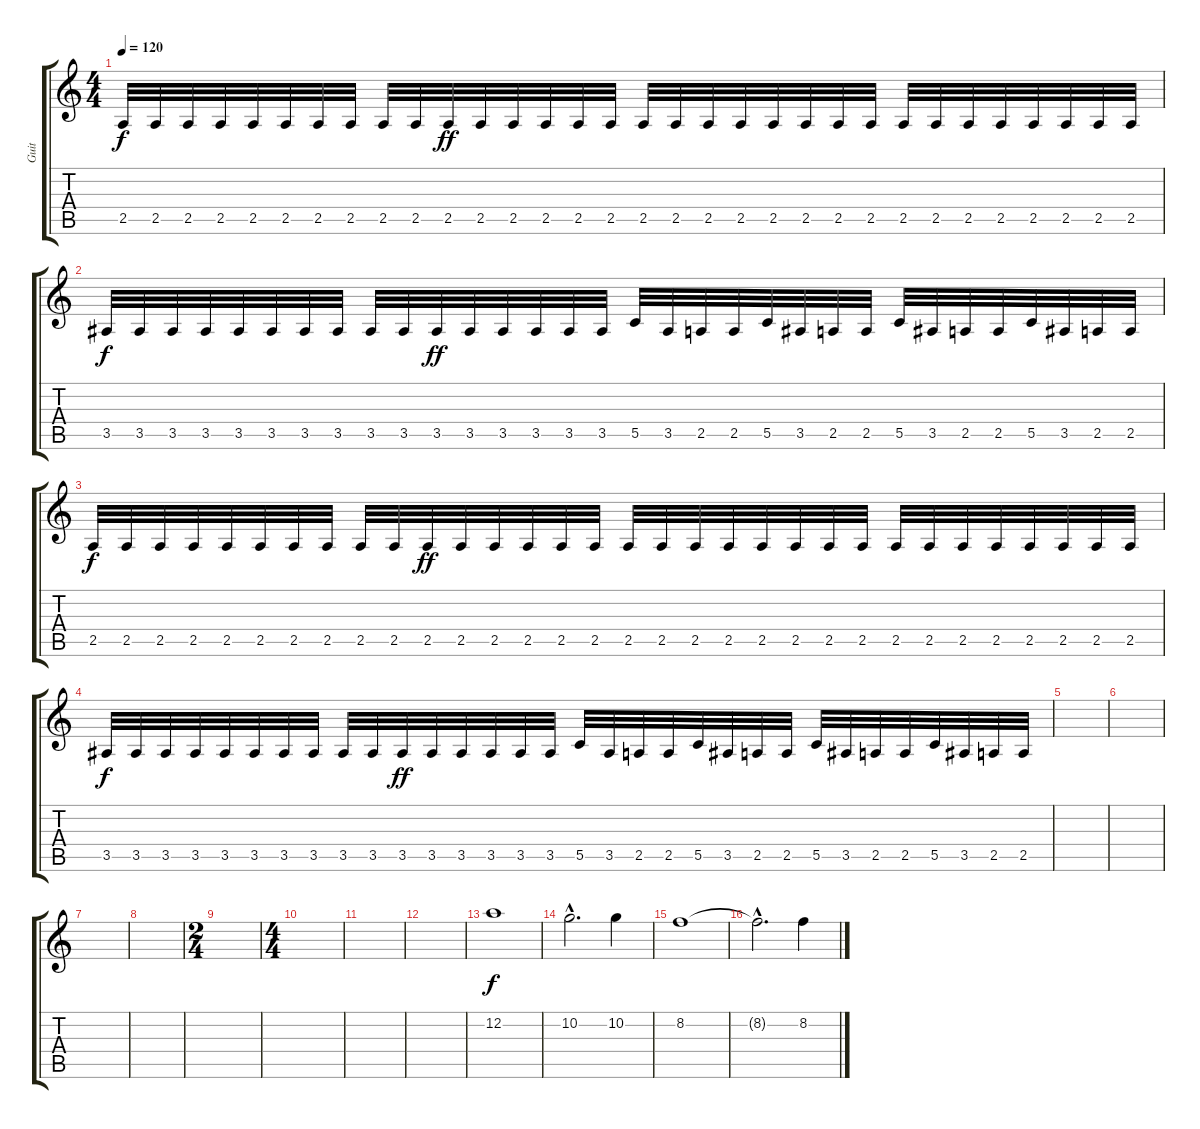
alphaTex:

\track ("Guit" "Guit") {instrument distortionguitar}
\staff {score tabs}
\tuning (D4 A3 F3 C3 G2 D2) {hide}
\ts (4 4)
\tempo 120
\clef g2
\ks c
2.5.32{dy f} 2.5.32 2.5.32 2.5.32 2.5.32 2.5.32 2.5.32 2.5.32 2.5.32 2.5.32 2.5.32{dy ff} 2.5.32 2.5.32 2.5.32 2.5.32 2.5.32 2.5.32 2.5.32 2.5.32 2.5.32 2.5.32 2.5.32 2.5.32 2.5.32 2.5.32 2.5.32 2.5.32 2.5.32 2.5.32 2.5.32 2.5.32 2.5.32 |
3.5.32{dy f} 3.5.32 3.5.32 3.5.32 3.5.32 3.5.32 3.5.32 3.5.32 3.5.32 3.5.32 3.5.32{dy ff} 3.5.32 3.5.32 3.5.32 3.5.32 3.5.32 5.5.32 3.5.32 2.5.32 2.5.32 5.5.32 3.5.32 2.5.32 2.5.32 5.5.32 3.5.32 2.5.32 2.5.32 5.5.32 3.5.32 2.5.32 2.5.32 |
2.5.32{dy f} 2.5.32 2.5.32 2.5.32 2.5.32 2.5.32 2.5.32 2.5.32 2.5.32 2.5.32 2.5.32{dy ff} 2.5.32 2.5.32 2.5.32 2.5.32 2.5.32 2.5.32 2.5.32 2.5.32 2.5.32 2.5.32 2.5.32 2.5.32 2.5.32 2.5.32 2.5.32 2.5.32 2.5.32 2.5.32 2.5.32 2.5.32 2.5.32 |
3.5.32{dy f} 3.5.32 3.5.32 3.5.32 3.5.32 3.5.32 3.5.32 3.5.32 3.5.32 3.5.32 3.5.32{dy ff} 3.5.32 3.5.32 3.5.32 3.5.32 3.5.32 5.5.32 3.5.32 2.5.32 2.5.32 5.5.32 3.5.32 2.5.32 2.5.32 5.5.32 3.5.32 2.5.32 2.5.32 5.5.32 3.5.32 2.5.32 2.5.32 |
|
|
|
|
\ts (2 4)
|
\ts (4 4)
|
|
|
12.2.1{dy f} |
10.2{hac}.2{d} 10.2.4 |
8.2.1 |
8.2{hac t}.2{d} 8.2.4
